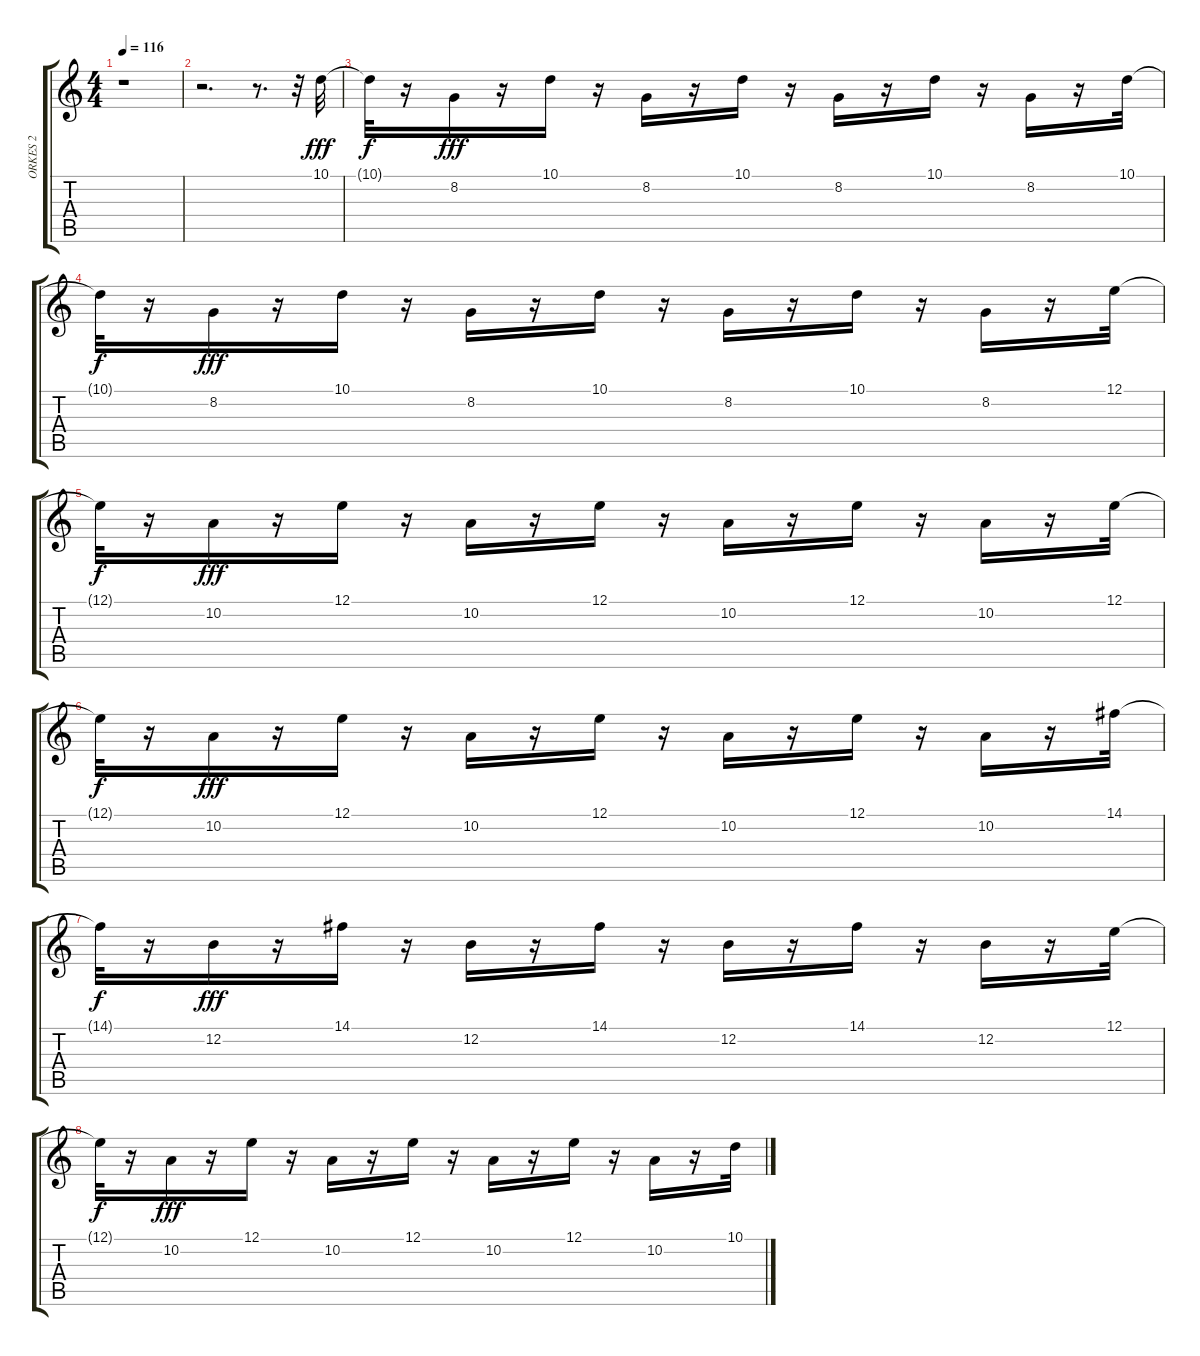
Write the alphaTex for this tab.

\track ("ORKES 2" "ORKES 2") {instrument stringensemble1}
\staff {score tabs}
\tuning (E4 B3 G3 D3 A2 E2) {hide}
\ts (4 4)
\tempo 116
\clef g2
\ks c
r.1{dy fff} |
r.2{d} r.8{d} r.32 10.1.32 |
10.1{t}.32{dy f} r.16 8.2.16{dy fff} r.16 10.1.16 r.16 8.2.16 r.16 10.1.16 r.16 8.2.16 r.16 10.1.16 r.16 8.2.16 r.16 10.1.32 |
10.1{t}.32{dy f} r.16 8.2.16{dy fff} r.16 10.1.16 r.16 8.2.16 r.16 10.1.16 r.16 8.2.16 r.16 10.1.16 r.16 8.2.16 r.16 12.1.32 |
12.1{t}.32{dy f} r.16 10.2.16{dy fff} r.16 12.1.16 r.16 10.2.16 r.16 12.1.16 r.16 10.2.16 r.16 12.1.16 r.16 10.2.16 r.16 12.1.32 |
12.1{t}.32{dy f} r.16 10.2.16{dy fff} r.16 12.1.16 r.16 10.2.16 r.16 12.1.16 r.16 10.2.16 r.16 12.1.16 r.16 10.2.16 r.16 14.1.32 |
14.1{t}.32{dy f} r.16 12.2.16{dy fff} r.16 14.1.16 r.16 12.2.16 r.16 14.1.16 r.16 12.2.16 r.16 14.1.16 r.16 12.2.16 r.16 12.1.32 |
12.1{t}.32{dy f} r.16 10.2.16{dy fff} r.16 12.1.16 r.16 10.2.16 r.16 12.1.16 r.16 10.2.16 r.16 12.1.16 r.16 10.2.16 r.16 10.1.32
